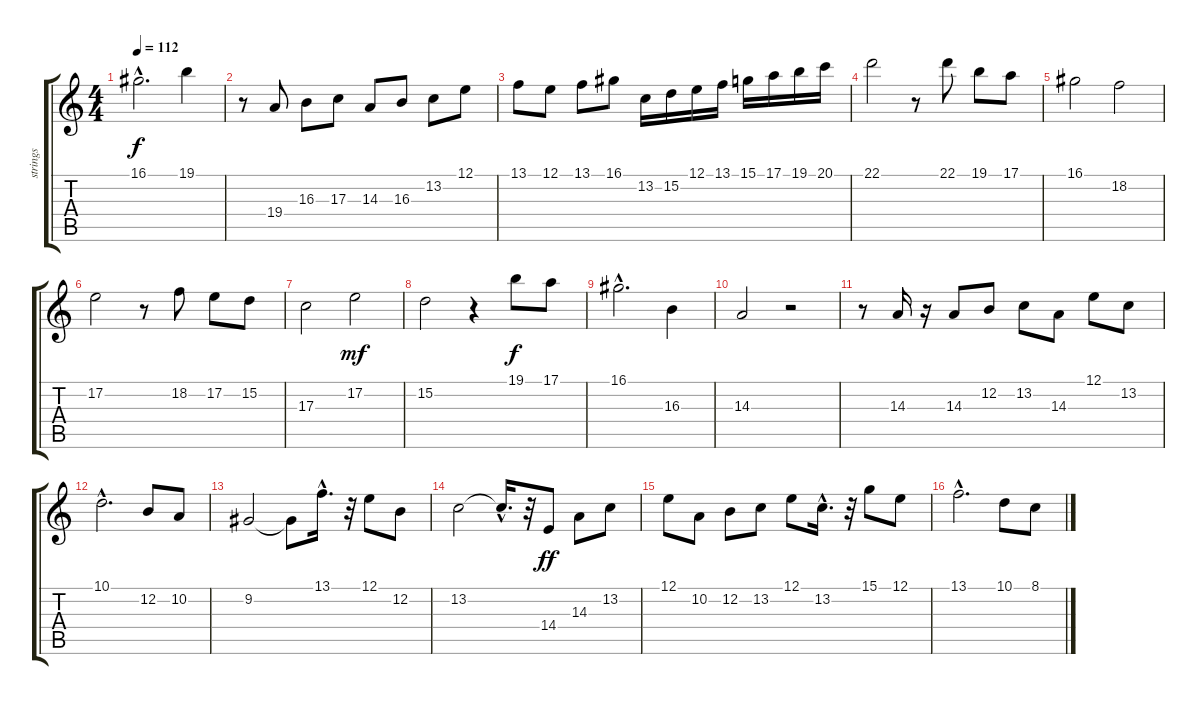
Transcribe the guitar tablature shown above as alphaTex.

\track ("strings" "strings") {instrument stringensemble1}
\staff {score tabs}
\tuning (E4 B3 G3 D3 A2 E2) {hide}
\ts (4 4)
\tempo 112
\clef g2
\ks c
16.1{hac}.2{d dy f} 19.1.4 |
r.8 19.4.8 16.3.8 17.3.8 14.3.8 16.3.8 13.2.8 12.1.8 |
13.1.8 12.1.8 13.1.8 16.1.8 13.2.16 15.2.16 12.1.16 13.1.16 15.1.16 17.1.16 19.1.16 20.1.16 |
22.1.2 r.8 22.1.8 19.1.8 17.1.8 |
16.1.2 18.2.2 |
17.2.2 r.8 18.2.8 17.2.8 15.2.8 |
17.3.2 17.2.2{dy mf} |
15.2.2 r.4 19.1.8{dy f} 17.1.8 |
16.1{hac}.2{d} 16.3.4 |
14.3.2 r.2 |
r.8 14.3.16 r.16 14.3.8 12.2.8 13.2.8 14.3.8 12.1.8 13.2.8 |
10.1{hac}.2{d} 12.2.8 10.2.8 |
9.2.2 9.2{t}.8 13.1{hac}.16{d} r.32 12.1.8 12.2.8 |
13.2.2 13.2{hac t}.16{d} r.32 14.4.8{dy ff} 14.3.8 13.2.8 |
12.1.8 10.2.8 12.2.8 13.2.8 12.1.8 13.2{hac}.16{d} r.32 15.1.8 12.1.8 |
13.1{hac}.2{d} 10.1.8 8.1.8
